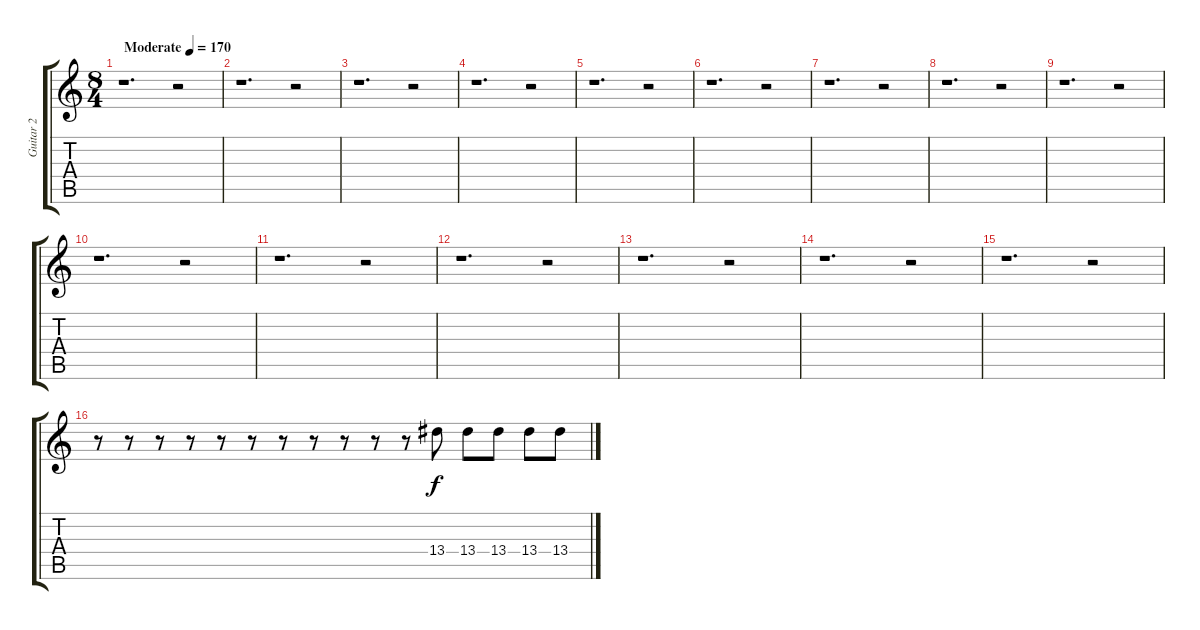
\track ("Guitar 2" "Guitar 2") {instrument distortionguitar}
\staff {score tabs}
\tuning (E4 B3 G3 D3 A2 E2) {hide}
\ts (8 4)
\tempo (170 "Moderate")
\clef g2
\ks c
r.1{d dy f instrument distortionguitar} r.2 |
r.1{d} r.2 |
r.1{d} r.2 |
r.1{d} r.2 |
r.1{d} r.2 |
r.1{d} r.2 |
r.1{d} r.2 |
r.1{d} r.2 |
r.1{d} r.2 |
r.1{d} r.2 |
r.1{d} r.2 |
r.1{d} r.2 |
r.1{d} r.2 |
r.1{d} r.2 |
r.1{d} r.2 |
r.8 r.8 r.8 r.8 r.8 r.8 r.8 r.8 r.8 r.8 r.8 13.4.8 13.4.8 13.4.8 13.4.8 13.4.8
